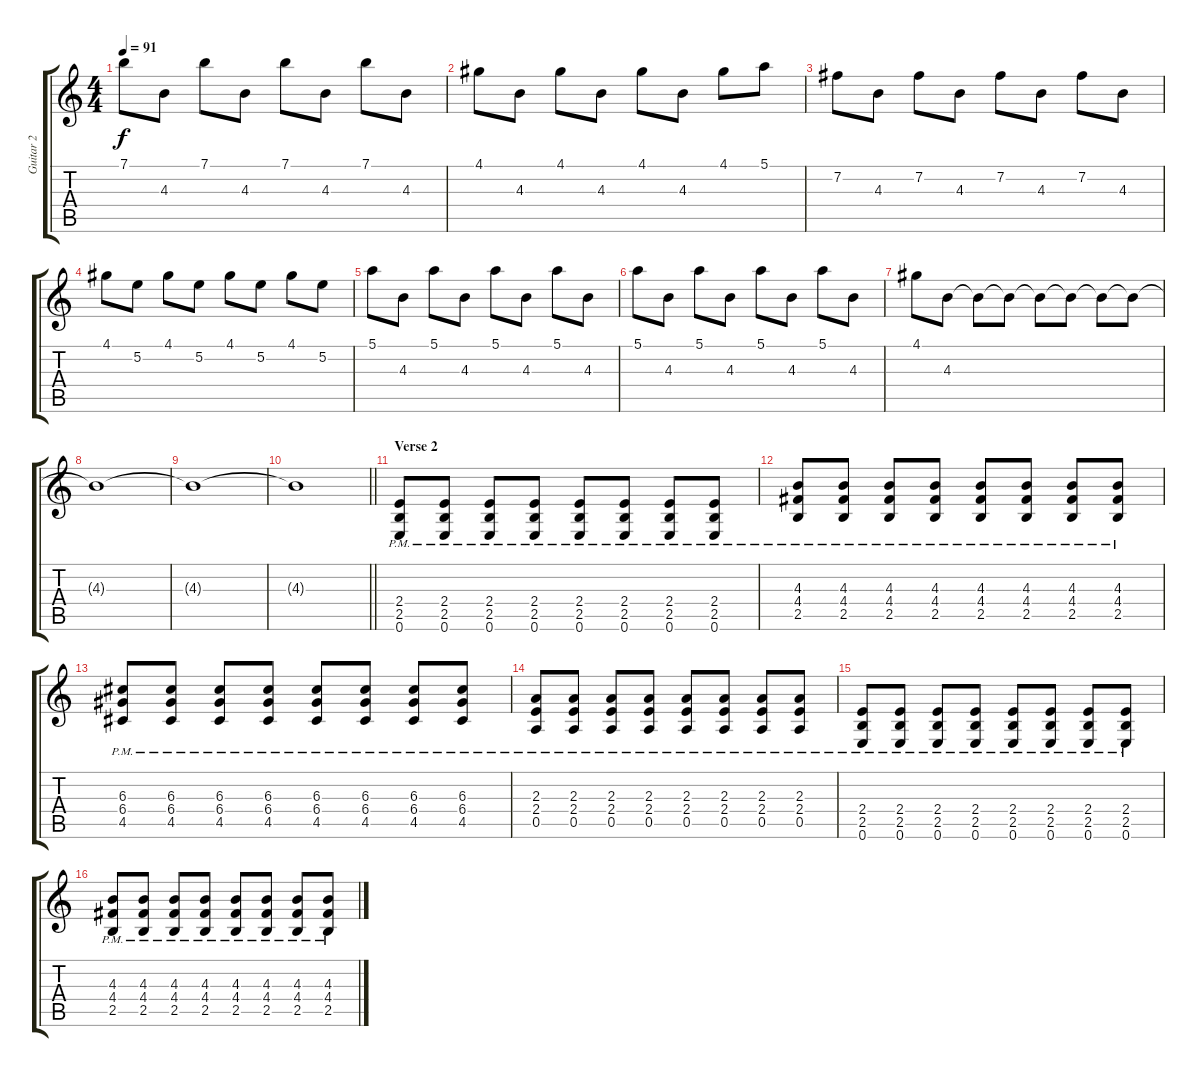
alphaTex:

\track ("Guitar 2" "Guitar 2") {instrument acousticguitarsteel}
\staff {score tabs}
\tuning (E4 B3 G3 D3 A2 E2) {hide}
\ts (4 4)
\tempo 91
\clef g2
\ks c
7.1.8{dy f} 4.3.8 7.1.8 4.3.8 7.1.8 4.3.8 7.1.8 4.3.8 |
4.1.8 4.3.8 4.1.8 4.3.8 4.1.8 4.3.8 4.1.8 5.1.8 |
7.2.8 4.3.8 7.2.8 4.3.8 7.2.8 4.3.8 7.2.8 4.3.8 |
4.1.8 5.2.8 4.1.8 5.2.8 4.1.8 5.2.8 4.1.8 5.2.8 |
5.1.8 4.3.8 5.1.8 4.3.8 5.1.8 4.3.8 5.1.8 4.3.8 |
5.1.8 4.3.8 5.1.8 4.3.8 5.1.8 4.3.8 5.1.8 4.3.8 |
4.1.8 4.3.8 4.3{t}.8 4.3{t}.8 4.3{t}.8 4.3{t}.8 4.3{t}.8 4.3{t}.8 |
4.3{t}.1 |
4.3{t}.1 |
\barLineRight lightlight
4.3{t}.1 |
\section ("" "Verse 2")
(2.4{pm} 2.5{pm} 0.6{pm}).8 (2.4{pm} 2.5{pm} 0.6{pm}).8 (2.4{pm} 2.5{pm} 0.6{pm}).8 (2.4{pm} 2.5{pm} 0.6{pm}).8 (2.4{pm} 2.5{pm} 0.6{pm}).8 (2.4{pm} 2.5{pm} 0.6{pm}).8 (2.4{pm} 2.5{pm} 0.6{pm}).8 (2.4{pm} 2.5{pm} 0.6{pm}).8 |
(4.3{pm} 4.4{pm} 2.5{pm}).8 (4.3{pm} 4.4{pm} 2.5{pm}).8 (4.3{pm} 4.4{pm} 2.5{pm}).8 (4.3{pm} 4.4{pm} 2.5{pm}).8 (4.3{pm} 4.4{pm} 2.5{pm}).8 (4.3{pm} 4.4{pm} 2.5{pm}).8 (4.3{pm} 4.4{pm} 2.5{pm}).8 (4.3{pm} 4.4{pm} 2.5{pm}).8 |
(6.3{pm} 6.4{pm} 4.5{pm}).8 (6.3{pm} 6.4{pm} 4.5{pm}).8 (6.3{pm} 6.4{pm} 4.5{pm}).8 (6.3{pm} 6.4{pm} 4.5{pm}).8 (6.3{pm} 6.4{pm} 4.5{pm}).8 (6.3{pm} 6.4{pm} 4.5{pm}).8 (6.3{pm} 6.4{pm} 4.5{pm}).8 (6.3{pm} 6.4{pm} 4.5{pm}).8 |
(2.3{pm} 2.4{pm} 0.5{pm}).8 (2.3{pm} 2.4{pm} 0.5{pm}).8 (2.3{pm} 2.4{pm} 0.5{pm}).8 (2.3{pm} 2.4{pm} 0.5{pm}).8 (2.3{pm} 2.4{pm} 0.5{pm}).8 (2.3{pm} 2.4{pm} 0.5{pm}).8 (2.3{pm} 2.4{pm} 0.5{pm}).8 (2.3{pm} 2.4{pm} 0.5{pm}).8 |
(2.4{pm} 2.5{pm} 0.6{pm}).8 (2.4{pm} 2.5{pm} 0.6{pm}).8 (2.4{pm} 2.5{pm} 0.6{pm}).8 (2.4{pm} 2.5{pm} 0.6{pm}).8 (2.4{pm} 2.5{pm} 0.6{pm}).8 (2.4{pm} 2.5{pm} 0.6{pm}).8 (2.4{pm} 2.5{pm} 0.6{pm}).8 (2.4{pm} 2.5{pm} 0.6{pm}).8 |
(4.3{pm} 4.4{pm} 2.5{pm}).8 (4.3{pm} 4.4{pm} 2.5{pm}).8 (4.3{pm} 4.4{pm} 2.5{pm}).8 (4.3{pm} 4.4{pm} 2.5{pm}).8 (4.3{pm} 4.4{pm} 2.5{pm}).8 (4.3{pm} 4.4{pm} 2.5{pm}).8 (4.3{pm} 4.4{pm} 2.5{pm}).8 (4.3{pm} 4.4{pm} 2.5{pm}).8
